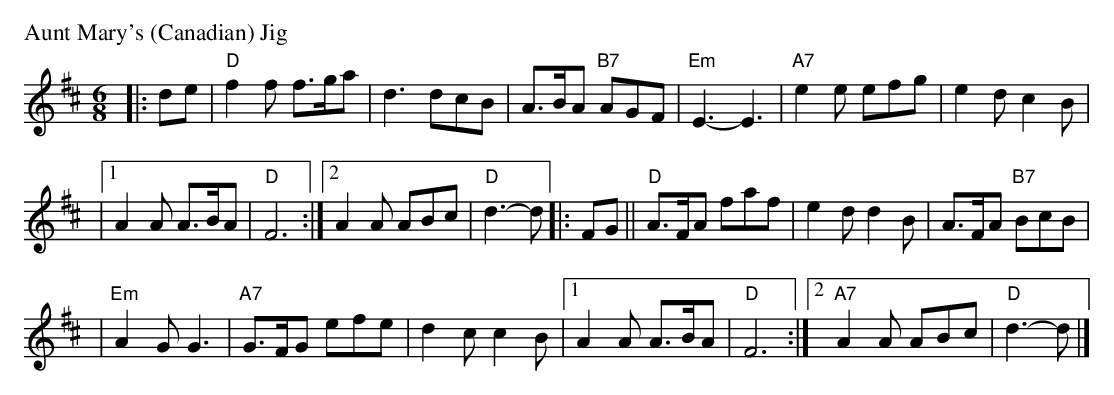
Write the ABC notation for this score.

X:1
P: Aunt Mary's (Canadian) Jig
M: 6/8
L: 1/8
K: D
|: de | "D"f2f f>ga | d3 dcB | A>BA "B7"AGF | "Em"E3- E3 | "A7"e2e efg | e2d c2B |
|1 A2A A>BA | "D"F6 :|2 A2A ABc | "D"d3- d |: FG || "D"A>FA faf | e2d d2B | A>FA "B7"BcB |
| "Em"A2G G3 | "A7"G>FG efe | d2c c2B |1 A2A A>BA | "D"F6 :|2 "A7"A2A ABc | "D"d3- d |]
